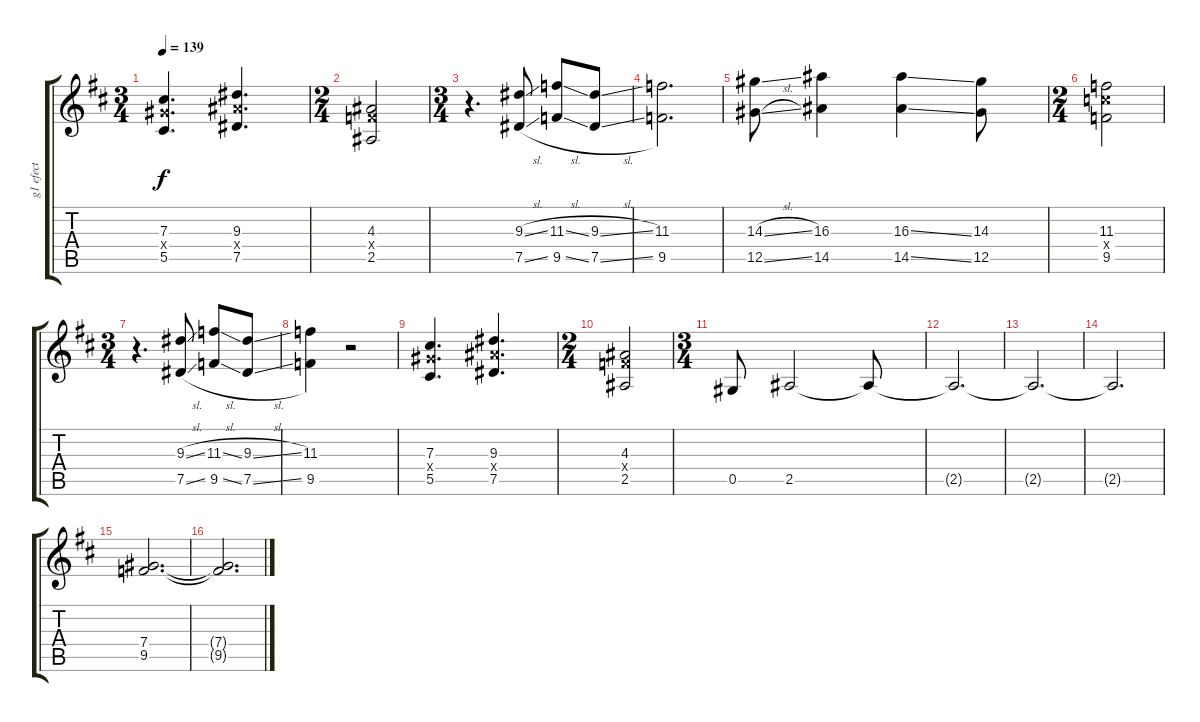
\track ("g1 efect" "g1 efect") {instrument electricguitarjazz}
\staff {score tabs}
\tuning (Eb4 Bb3 Gb3 Db3 Ab2 Eb2) {hide}
\ts (3 4)
\tempo 139
\clef g2
\ks d
(7.3 7.4{x} 5.5).4{d dy f} (9.3 9.4{x} 7.5).4{d} |
\ts (2 4)
(4.3 4.4{x} 2.5).2 |
\ts (3 4)
r.4{d} (9.3{sl} 7.5{sl}).8 (11.3{sl} 9.5{sl}).8 (9.3{sl} 7.5{sl}).8 |
(11.3 9.5).2{d} |
(14.3{sl} 12.5{sl}).8 (16.3 14.5).4 (16.3{ss} 14.5{ss}).4 (14.3 12.5).8 |
\ts (2 4)
(11.3 11.4{x} 9.5).2 |
\ts (3 4)
r.4{d} (9.3{sl} 7.5{sl}).8 (11.3{sl} 9.5{sl}).8 (9.3{sl} 7.5{sl}).8 |
(11.3 9.5).4 r.2 |
(7.3 7.4{x} 5.5).4{d} (9.3 9.4{x} 7.5).4{d} |
\ts (2 4)
(4.3 4.4{x} 2.5).2 |
\ts (3 4)
0.5.8 2.5.2 2.5{t}.8 |
2.5{t}.2{d} |
2.5{t}.2{d} |
2.5{t}.2{d} |
(7.4 9.5).2{d} |
(7.4{t} 9.5{t}).2{d}
